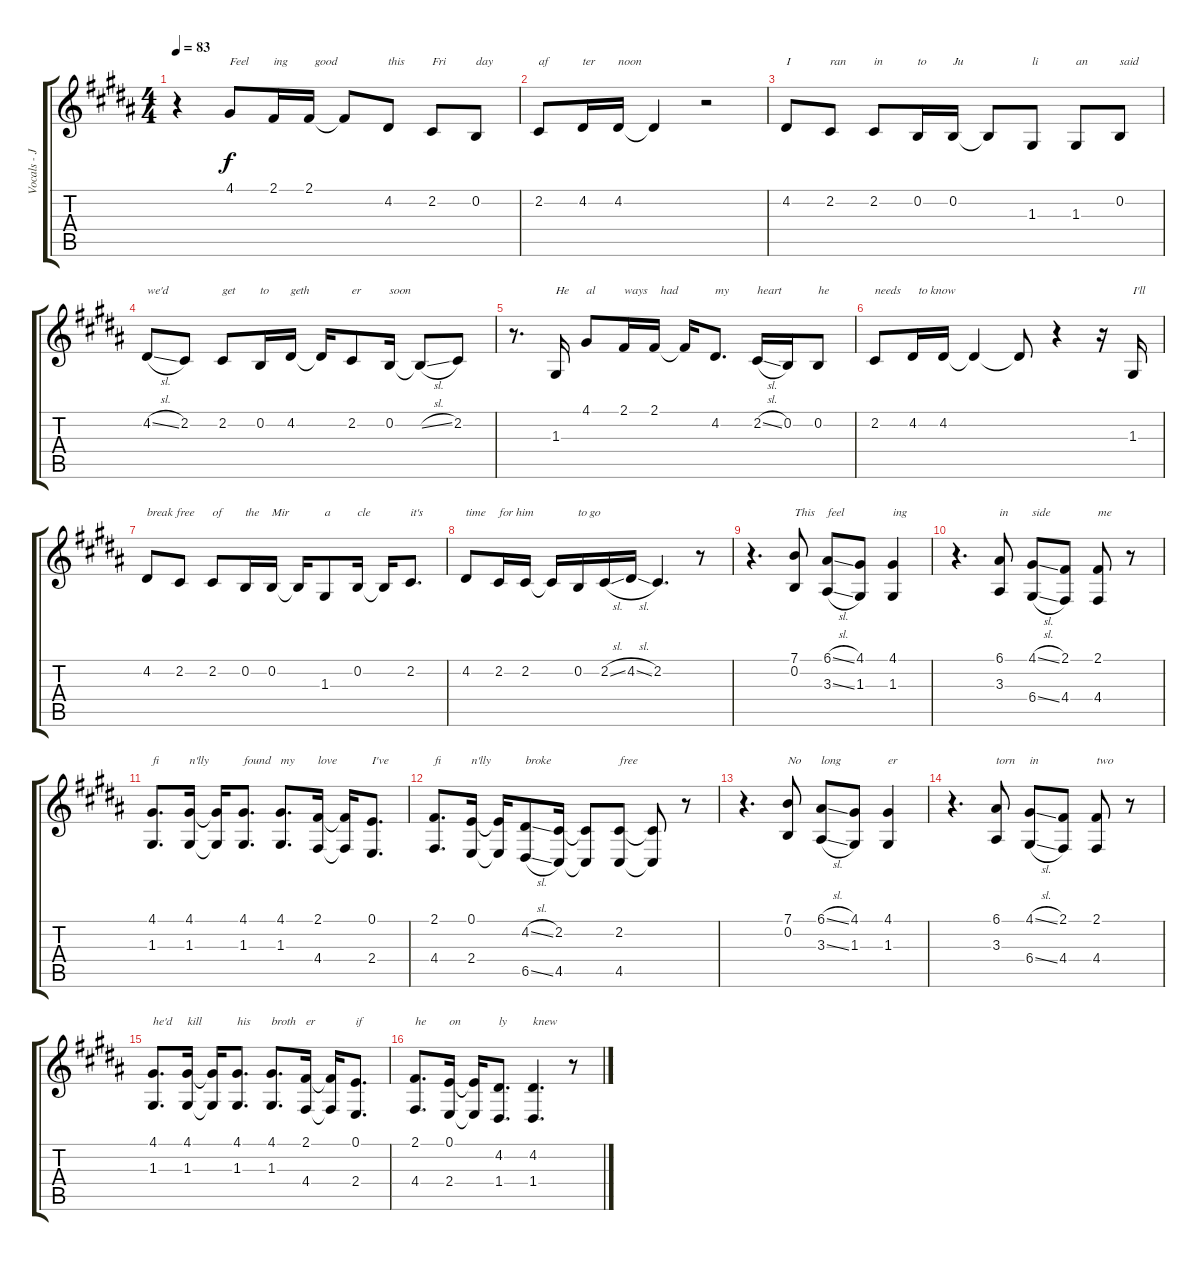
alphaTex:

\track ("Vocals - James LaBrie" "Vocals - J") {instrument bassoon}
\staff {score tabs}
\tuning (E4 B3 G3 D3 A2 E2) {hide}
\ts (4 4)
\tempo 83
\clef g2
\ks b
r.4{dy f} 4.1.8{txt "Feel"} 2.1.16{txt "ing"} 2.1.16{txt "  good"} 2.1{t}.8 4.2.8{txt "this"} 2.2.8{txt "Fri"} 0.2.8{txt "day"} |
2.2.8{txt "af"} 4.2.16{txt "ter"} 4.2.16{txt "noon"} 4.2{t}.4 r.2 |
4.2.8{txt "I"} 2.2.8{txt "ran"} 2.2.8{txt "in"} 0.2.16{txt "to"} 0.2.16{txt "Ju"} 0.2{t}.8 1.3.8{txt "li"} 1.3.8{txt "an"} 0.2.8{txt "said"} |
4.2{sl}.8{txt "we'd"} 2.2.8 2.2.8{txt "get"} 0.2.16{txt "to"} 4.2.16{txt "geth"} 4.2{t}.16 2.2.8{txt "er"} 0.2.16{txt "soon"} 0.2{sl t}.8 2.2.8 |
r.8{d} 1.3.16{txt "He"} 4.1.8{txt "al"} 2.1.16{txt "ways"} 2.1.16{txt "  had"} 2.1{t}.16 4.2.8{d txt "my"} 2.2{sl}.16{txt "heart"} 0.2.16 0.2.8{txt "he"} |
2.2.8{txt "needs"} 4.2.16{txt "  to know"} 4.2.16 4.2{t}.4 4.2{t}.8 r.4 r.16 1.3.16{txt "I'll"} |
4.2.8{txt "break free"} 2.2.8 2.2.8{txt "of"} 0.2.16{txt "the"} 0.2.16{txt "Mir"} 0.2{t}.16 1.3.8{txt "a"} 0.2.16{txt "cle"} 0.2{t}.16 2.2.8{d txt "it's"} |
4.2.8{txt "time"} 2.2.16{txt "for him"} 2.2.16 2.2{t}.16 0.2.16{txt "to go"} 2.2{sl}.16 4.2{sl}.16 2.2.4{d} r.8 |
r.4{d} (7.1 0.2).8{txt "This"} (6.1{sl} 3.3{sl}).8{txt "feel"} (4.1 1.3).8 (4.1 1.3).4{txt "ing"} |
r.4{d} (6.1 3.3).8{txt "in"} (4.1{sl} 6.4{sl}).8{txt "side"} (2.1 4.4).8 (2.1 4.4).8{txt "me"} r.8 |
(4.1 1.3).8{d txt "fi"} (4.1 1.3).16{txt "n'lly"} (4.1{t} 1.3{t}).16 (4.1 1.3).8{d txt "found"} (4.1 1.3).8{d txt "my"} (2.1 4.4).16{txt "love"} (2.1{t} 4.4{t}).16 (0.1 2.4).8{d txt "I've"} |
(2.1 4.4).8{d txt "fi"} (0.1 2.4).16{txt "n'lly"} (0.1{t} 2.4{t}).16 (4.2{sl} 6.5{sl}).8{txt "broke"} (2.2 4.5).16 (2.2{t} 4.5{t}).8 (2.2 4.5).8{txt "free"} (2.2{t} 4.5{t}).8 r.8 |
r.4{d} (7.1 0.2).8{txt "No"} (6.1{sl} 3.3{sl}).8{txt "long"} (4.1 1.3).8 (4.1 1.3).4{txt "er"} |
r.4{d} (6.1 3.3).8{txt "torn"} (4.1{sl} 6.4{sl}).8{txt "in"} (2.1 4.4).8 (2.1 4.4).8{txt "two"} r.8 |
(4.1 1.3).8{d txt "he'd"} (4.1 1.3).16{txt "kill"} (4.1{t} 1.3{t}).16 (4.1 1.3).8{d txt "his"} (4.1 1.3).8{d txt "broth"} (2.1 4.4).16{txt "er"} (2.1{t} 4.4{t}).16 (0.1 2.4).8{d txt "if"} |
(2.1 4.4).8{d txt "he"} (0.1 2.4).16{txt "on"} (0.1{t} 2.4{t}).16 (4.2 1.4).8{d txt "ly"} (4.2 1.4).4{d txt "knew"} r.8
